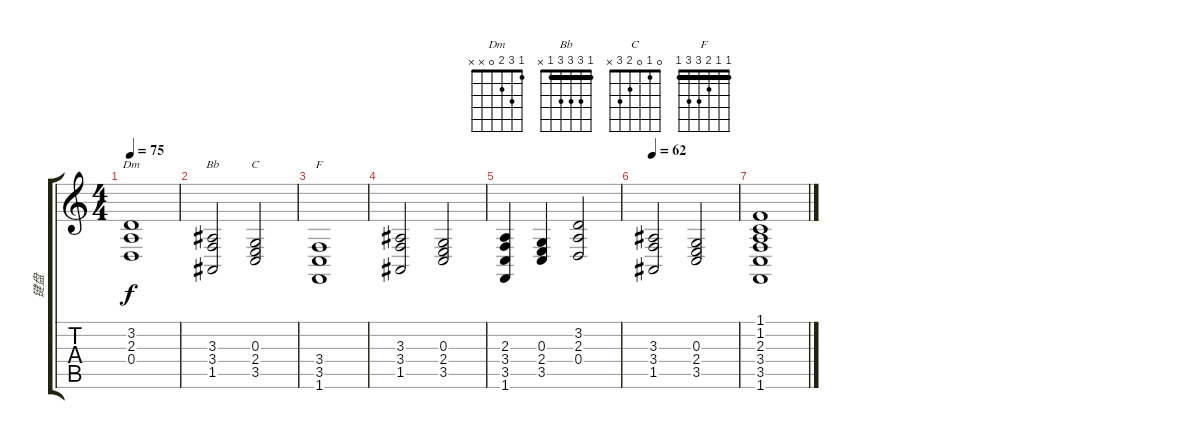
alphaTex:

\track ("键盘" "键盘") {instrument stringensemble1}
\staff {score tabs}
\tuning (E4 B3 G3 D3 A2 E2) {hide}
\chord ("Dm" 1 3 2 0 x x)
\chord ("Bb" 1 3 3 3 1 x) {barre 1}
\chord ("C" 0 1 0 2 3 x)
\chord ("F" 1 1 2 3 3 1) {barre 1}
\ts (4 4)
\tempo 75
\clef g2
\ks c
(3.2 2.3 0.4).1{ch "Dm" dy f} |
(3.3 3.4 1.5).2{ch "Bb"} (0.3 2.4 3.5).2{ch "C"} |
(3.4 3.5 1.6).1{ch "F"} |
(3.3 3.4 1.5).2 (0.3 2.4 3.5).2 |
(2.3 3.4 3.5 1.6).4 (0.3 2.4 3.5).4 (3.2 2.3 0.4).2 |
\tempo 62
(3.3 3.4 1.5).2 (0.3 2.4 3.5).2 |
(1.1 1.2 2.3 3.4 3.5 1.6).1
